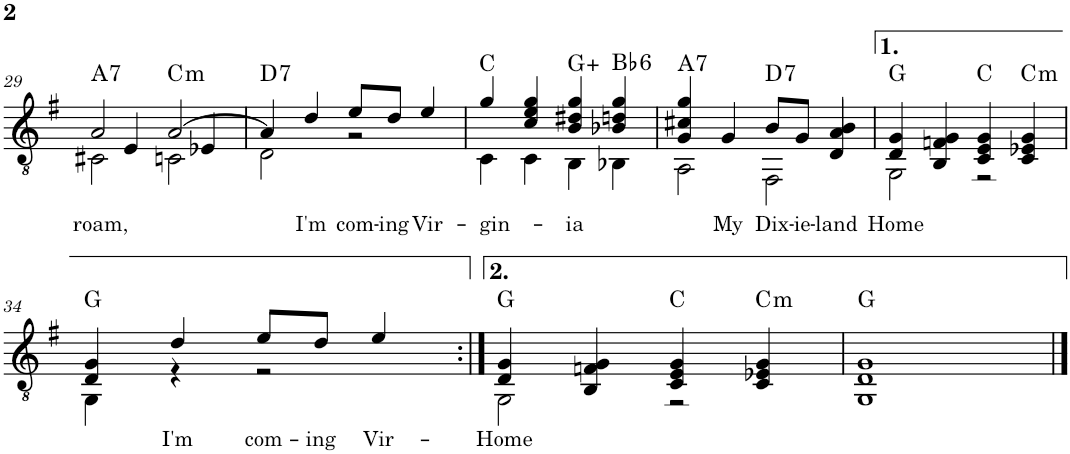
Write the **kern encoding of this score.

**kern	**text	**harte
*part1	*part1	*part1
*staff1	*staff1	*
*I"Classical Guitar	*	*
*I'Guit.	*	*
!!LO:PB:g=z
*clefGv2	*	*
*k[f#]	*	*
*G:	*	*
*M4/4	*	*
=29	=29	=29
!	!LO:LY:b	!LO:H:kt=7
*^	*	*
*	*^	*	*
2A/	2C#X\	4ryy	roam,	A:7
.	.	4E/	.	.
!	!	!	!	!LO:H:kt=m
[2A/	2Cn\	4ryy	.	C:min
.	.	4E-X/	.	.
=30	=30	=30	=30	=30
!	!	!	!	!LO:H:kt=7
*	*v	*v	*	*
4A/]	2D\	.	D:7
!	!	!LO:LY:b	!
4d/	.	I'm	.
!	!	!LO:LY:b	!
8e/L	2r	com-	.
!	!	!LO:LY:b	!
8d/J	.	-ing	.
!	!	!LO:LY:b	!
4e/	.	Vir-	.
=31	=31	=31	=31
!	!	!LO:LY:b	!
4g/	4C\	-gin-	C:maj
4c/ 4e/ 4g/	4C\	.	.
!	!	!LO:LY:b	!
4B/ 4d#X/ 4g/	4BB\	ia	G:aug
!	!	!	!LO:H:kt=6
4B-X/ 4dn/ 4g/	4BB-X\	.	Bb:maj6
=32	=32	=32	=32
*	*^	*	*
!	!	!	!	!LO:H:kt=7
4G/ 4c#X/ 4g/	2AA\	2.ryy	.	A:7
!	!	!	!LO:LY:b	!
4G/	.	.	My	.
!	!	!	!LO:LY:b	!LO:H:kt=7
8B/L	2FF#\	.	Dix-	D:7
!	!	!	!LO:LY:b	!
8G/J	.	.	-ie-	.
!	!	!	!LO:LY:b	!
4B/	.	4D/ 4A/	-land	.
=33	=33	=33	=33	=33
!	!	!	!LO:LY:b	!
*	*v	*v	*	*
4D/ 4G/	2GG\	Home	G:maj
4BB/ 4Fn/ 4G/	.	.	.
4C/ 4E/ 4G/	2r	.	C:maj
!	!	!	!LO:H:kt=m
4C/ 4E-X/ 4G/	.	.	C:min
!!LO:LB:g=z	!!
=34	=34	=34	=34
4D/ 4G/	4GG\	.	G:maj
!	!	!LO:LY:b	!
4d/	4r	I'm	.
!	!	!LO:LY:b	!
8e/L	2r	com-	.
!	!	!LO:LY:b	!
8d/J	.	-ing	.
!	!	!LO:LY:b	!
4e/	.	Vir-	.
=35:|!	=35:|!	=35:|!	=35:|!
!	!	!LO:LY:b	!
4D/ 4G/	2GG\	Home	G:maj
4BB/ 4Fn/ 4G/	.	.	.
4C/ 4E/ 4G/	2r	.	C:maj
!	!	!	!LO:H:kt=m
4C/ 4E-X/ 4G/	.	.	C:min
=36	=36	=36	=36
1D 1G	1GG	.	G:maj
*v	*v	*	*
==	==	==
*-	*-	*-
